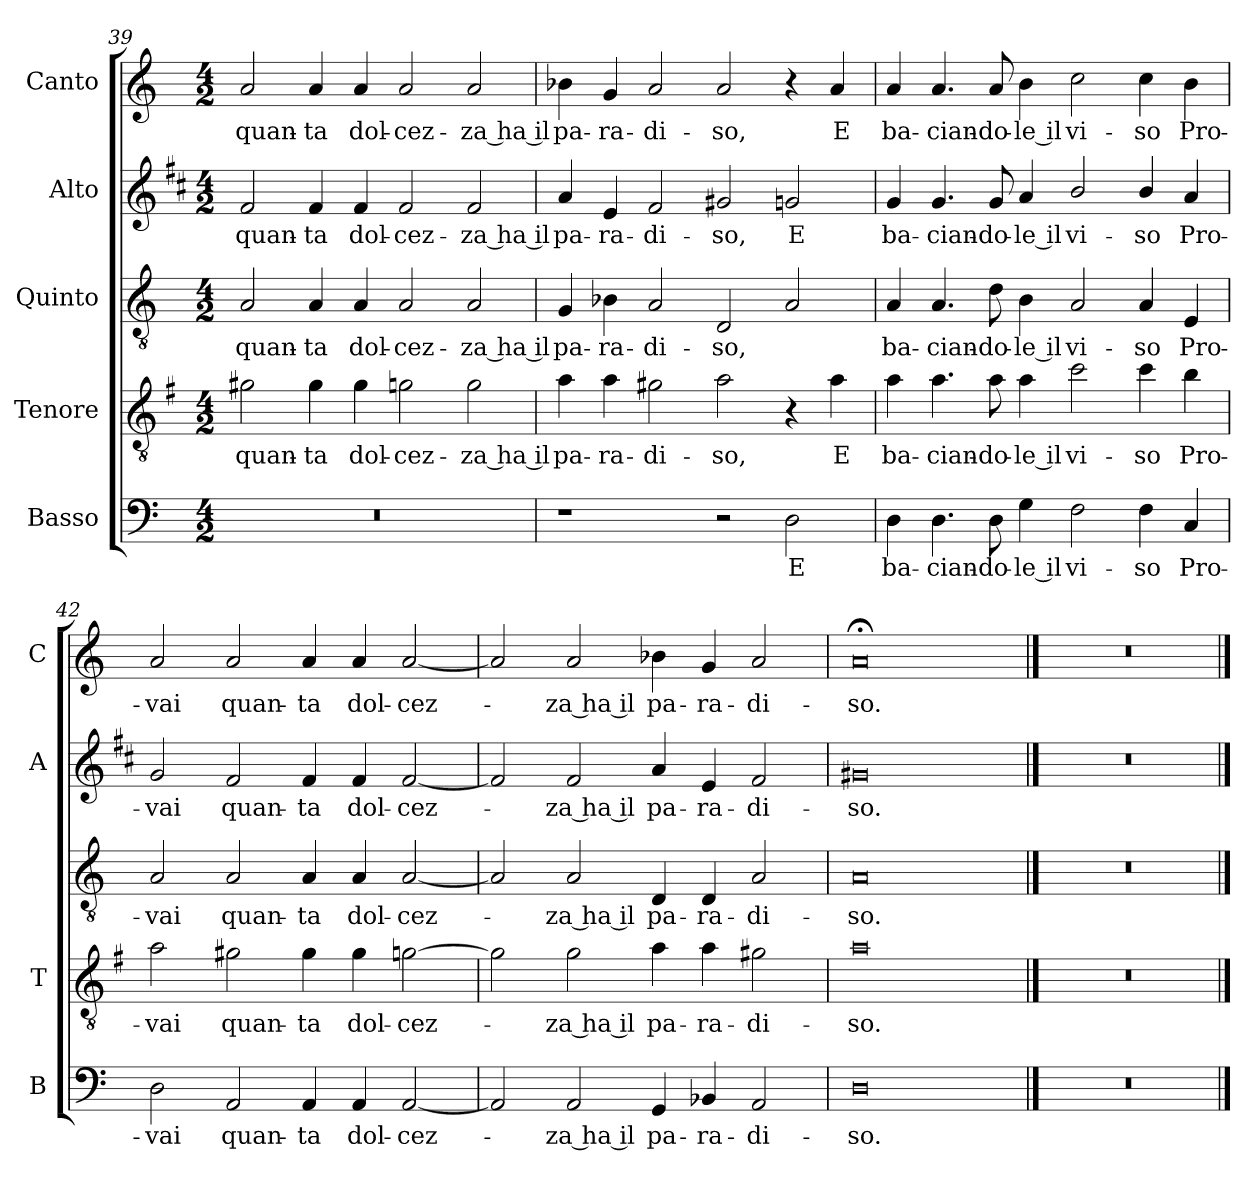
**kern	**text	**kern	**text	**kern	**text	**kern	**text	**kern	**text
*part5	*part5	*part4	*part4	*part3	*part3	*part2	*part2	*part1	*part1
*staff5	*staff5	*staff4	*staff4	*staff3	*staff3	*staff2	*staff2	*staff1	*staff1
*I"Basso	*	*I"Tenore	*	*I"Quinto	*	*I"Alto	*	*I"Canto	*
*I'B	*	*I'T	*	*	*	*I'A	*	*I'C	*
*clefF4	*	*clefGv2	*	*clefGv2	*	*clefG2	*	*clefG2	*
*	*	*ITrd4c7	*	*	*	*ITrd1c2	*	*	*
*k[]	*	*k[]	*	*k[]	*	*k[]	*	*k[]	*
*C:	*	*C:	*	*C:	*	*C:	*	*C:	*
*M4/2	*	*M4/2	*	*M4/2	*	*M4/2	*	*M4/2	*
=39	=39	=39	=39	=39	=39	=39	=39	=39	=39
!	!	!	!LO:LY:b	!	!LO:LY:b	!	!LO:LY:b	!	!LO:LY:b
0r	.	2c#X\	quan-	2A/	quan-	2e/	quan-	2a/	quan-
!	!	!	!LO:LY:b	!	!LO:LY:b	!	!LO:LY:b	!	!LO:LY:b
.	.	4c#\	-ta	4A/	-ta	4e/	-ta	4a/	-ta
!	!	!	!LO:LY:b	!	!LO:LY:b	!	!LO:LY:b	!	!LO:LY:b
.	.	4c#\	dol-	4A/	dol-	4e/	dol-	4a/	dol-
!	!	!	!LO:LY:b	!	!LO:LY:b	!	!LO:LY:b	!	!LO:LY:b
.	.	2cn\	-cez-	2A/	-cez-	2e/	-cez-	2a/	-cez-
!	!	!	!LO:LY:b	!	!LO:LY:b	!	!LO:LY:b	!	!LO:LY:b
.	.	2c\	-za ha il	2A/	-za ha il	2e/	-za ha il	2a/	-za ha il
=40	=40	=40	=40	=40	=40	=40	=40	=40	=40
!	!	!	!LO:LY:b	!	!LO:LY:b	!	!LO:LY:b	!	!LO:LY:b
1r	.	4d\	pa-	4G/	pa-	4g/	pa-	4b-X\	pa-
!	!	!	!LO:LY:b	!	!LO:LY:b	!	!LO:LY:b	!	!LO:LY:b
.	.	4d\	-ra-	4B-X\	-ra-	4d/	-ra-	4g/	-ra-
!	!	!	!LO:LY:b	!	!LO:LY:b	!	!LO:LY:b	!	!LO:LY:b
.	.	2c#X\	-di-	2A/	-di-	2e/	-di-	2a/	-di-
!	!	!	!LO:LY:b	!	!LO:LY:b	!	!LO:LY:b	!	!LO:LY:b
2r	.	2d\	-so,	2D/	-so,	2f#X/	-so,	2a/	-so,
!	!LO:LY:b	!	!	!	!	!	!LO:LY:b	!	!
2D\	E	4r	.	2A/	.	2fn/	E	4r	.
!	!	!	!LO:LY:b	!	!	!	!	!	!LO:LY:b
.	.	4d\	E	.	.	.	.	4a/	E
=41	=41	=41	=41	=41	=41	=41	=41	=41	=41
!	!LO:LY:b	!	!LO:LY:b	!	!LO:LY:b	!	!LO:LY:b	!	!LO:LY:b
4D\	ba-	4d\	ba-	4A/	ba-	4f/	ba-	4a/	ba-
!	!LO:LY:b	!	!LO:LY:b	!	!LO:LY:b	!	!LO:LY:b	!	!LO:LY:b
4.D\	-cian-	4.d\	-cian-	4.A/	-cian-	4.f/	-cian-	4.a/	-cian-
!	!LO:LY:b	!	!LO:LY:b	!	!LO:LY:b	!	!LO:LY:b	!	!LO:LY:b
8D\	-do-	8d\	-do-	8d\	-do-	8f/	-do-	8a/	-do-
!	!LO:LY:b	!	!LO:LY:b	!	!LO:LY:b	!	!LO:LY:b	!	!LO:LY:b
4G\	-le il	4d\	-le il	4B\	-le il	4g/	-le il	4b\	-le il
!	!LO:LY:b	!	!LO:LY:b	!	!LO:LY:b	!	!LO:LY:b	!	!LO:LY:b
2F\	vi-	2f\	vi-	2A/	vi-	2a/	vi-	2cc\	vi-
!	!LO:LY:b	!	!LO:LY:b	!	!LO:LY:b	!	!LO:LY:b	!	!LO:LY:b
4F\	-so	4f\	-so	4A/	-so	4a/	-so	4cc\	-so
!	!LO:LY:b	!	!LO:LY:b	!	!LO:LY:b	!	!LO:LY:b	!	!LO:LY:b
4C/	Pro-	4e\	Pro-	4E/	Pro-	4g/	Pro-	4b\	Pro-
!!LO:LB:g=z
=42	=42	=42	=42	=42	=42	=42	=42	=42	=42
!	!LO:LY:b	!	!LO:LY:b	!	!LO:LY:b	!	!LO:LY:b	!	!LO:LY:b
2D\	-vai	2d\	-vai	2A/	-vai	2f/	-vai	2a/	-vai
!	!LO:LY:b	!	!LO:LY:b	!	!LO:LY:b	!	!LO:LY:b	!	!LO:LY:b
2AA/	quan-	2c#X\	quan-	2A/	quan-	2e/	quan-	2a/	quan-
!	!LO:LY:b	!	!LO:LY:b	!	!LO:LY:b	!	!LO:LY:b	!	!LO:LY:b
4AA/	-ta	4c#\	-ta	4A/	-ta	4e/	-ta	4a/	-ta
!	!LO:LY:b	!	!LO:LY:b	!	!LO:LY:b	!	!LO:LY:b	!	!LO:LY:b
4AA/	dol-	4c#\	dol-	4A/	dol-	4e/	dol-	4a/	dol-
!	!LO:LY:b	!	!LO:LY:b	!	!LO:LY:b	!	!LO:LY:b	!	!LO:LY:b
[2AA/	-cez-	[2cn\	-cez-	[2A/	-cez-	[2e/	-cez-	[2a/	-cez-
=43	=43	=43	=43	=43	=43	=43	=43	=43	=43
2AA/]	.	2c\]	.	2A/]	.	2e/]	.	2a/]	.
!	!LO:LY:b	!	!LO:LY:b	!	!LO:LY:b	!	!LO:LY:b	!	!LO:LY:b
2AA/	-za ha il	2c\	-za ha il	2A/	-za ha il	2e/	-za ha il	2a/	-za ha il
!	!LO:LY:b	!	!LO:LY:b	!	!LO:LY:b	!	!LO:LY:b	!	!LO:LY:b
4GG/	pa-	4d\	pa-	4D/	pa-	4g/	pa-	4b-X\	pa-
!	!LO:LY:b	!	!LO:LY:b	!	!LO:LY:b	!	!LO:LY:b	!	!LO:LY:b
4BB-X/	-ra-	4d\	-ra-	4D/	-ra-	4d/	-ra-	4g/	-ra-
!	!LO:LY:b	!	!LO:LY:b	!	!LO:LY:b	!	!LO:LY:b	!	!LO:LY:b
2AA/	-di-	2c#X\	-di-	2A/	-di-	2e/	-di-	2a/	-di-
=44	=44	=44	=44	=44	=44	=44	=44	=44	=44
!	!LO:LY:b	!	!LO:LY:b	!	!LO:LY:b	!	!LO:LY:b	!	!LO:LY:b
0D	-so.	0d	-so.	0A	-so.	0f#X	-so.	0a;<	-so.
==45	==45	==45	==45	==45	==45	==45	==45	==45	==45
0r	.	0r	.	0r	.	0r	.	0r	.
==	==	==	==	==	==	==	==	==	==
*-	*-	*-	*-	*-	*-	*-	*-	*-	*-
